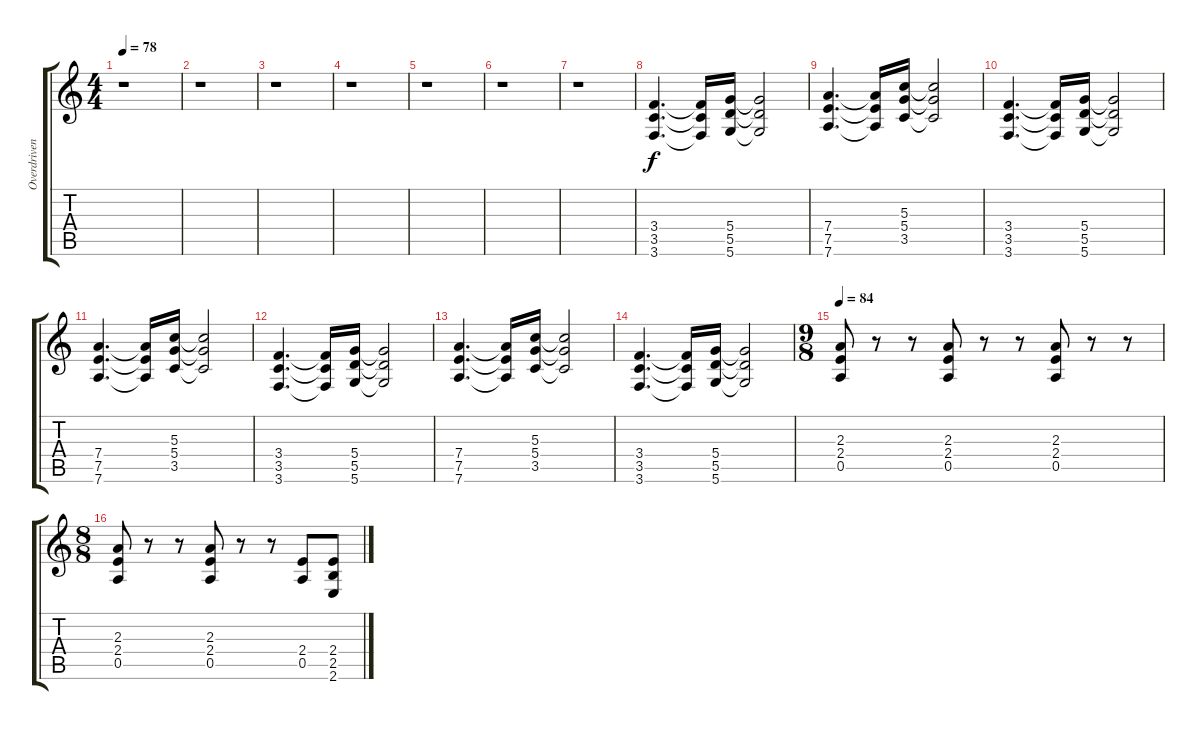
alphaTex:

\track ("Overdriven D Dropped" "Overdriven") {instrument overdrivenguitar}
\staff {score tabs}
\tuning (E4 B3 G3 D3 A2 D2) {hide}
\ts (4 4)
\tempo 78
\clef g2
\ks c
r.1{dy f} |
r.1 |
r.1 |
r.1 |
r.1 |
r.1 |
r.1 |
(3.4 3.5 3.6).4{d volume 13} (3.4{t} 3.5{t} 3.6{t}).16 (5.4 5.5 5.6).16 (5.4{t} 5.5{t} 5.6{t}).2 |
(7.4 7.5 7.6).4{d} (7.4{t} 7.5{t} 7.6{t}).16 (5.3 5.4 3.5).16 (5.3{t} 5.4{t} 3.5{t}).2 |
(3.4 3.5 3.6).4{d} (3.4{t} 3.5{t} 3.6{t}).16 (5.4 5.5 5.6).16 (5.4{t} 5.5{t} 5.6{t}).2 |
(7.4 7.5 7.6).4{d} (7.4{t} 7.5{t} 7.6{t}).16 (5.3 5.4 3.5).16 (5.3{t} 5.4{t} 3.5{t}).2 |
(3.4 3.5 3.6).4{d} (3.4{t} 3.5{t} 3.6{t}).16 (5.4 5.5 5.6).16 (5.4{t} 5.5{t} 5.6{t}).2 |
(7.4 7.5 7.6).4{d} (7.4{t} 7.5{t} 7.6{t}).16 (5.3 5.4 3.5).16 (5.3{t} 5.4{t} 3.5{t}).2 |
(3.4 3.5 3.6).4{d volume 13} (3.4{t} 3.5{t} 3.6{t}).16 (5.4 5.5 5.6).16 (5.4{t} 5.5{t} 5.6{t}).2 |
\ts (9 8)
\tempo 84
(2.3 2.4 0.5).8{balance 0} r.8 r.8 (2.3 2.4 0.5).8 r.8 r.8 (2.3 2.4 0.5).8 r.8 r.8 |
\ts (8 8)
(2.3 2.4 0.5).8 r.8 r.8 (2.3 2.4 0.5).8 r.8 r.8 (2.4 0.5).8 (2.4 2.5 2.6).8
